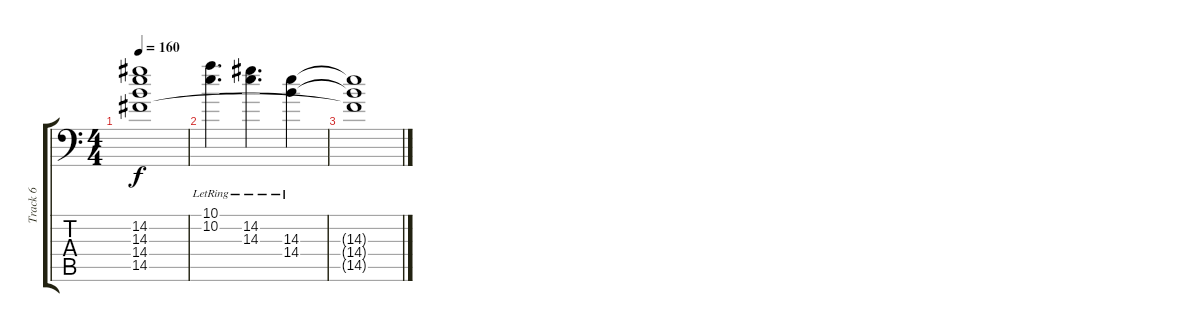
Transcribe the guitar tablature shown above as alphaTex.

\track ("Track 6" "Track 6") {instrument electricguitarjazz}
\staff {score tabs}
\tuning (B3 Gb3 D3 A2 E2 A1) {hide}
\ts (4 4)
\tempo 160
\clef f4
\ks c
(14.2{t} 14.3{t} 14.4{t} 14.5{t}).1{dy f} |
(10.1{lr} 10.2{lr}).4{d} (14.2{lr} 14.3).4{d} (14.3 14.4{lr}).4 |
(14.3{t} 14.4{t} 14.5{t}).1
